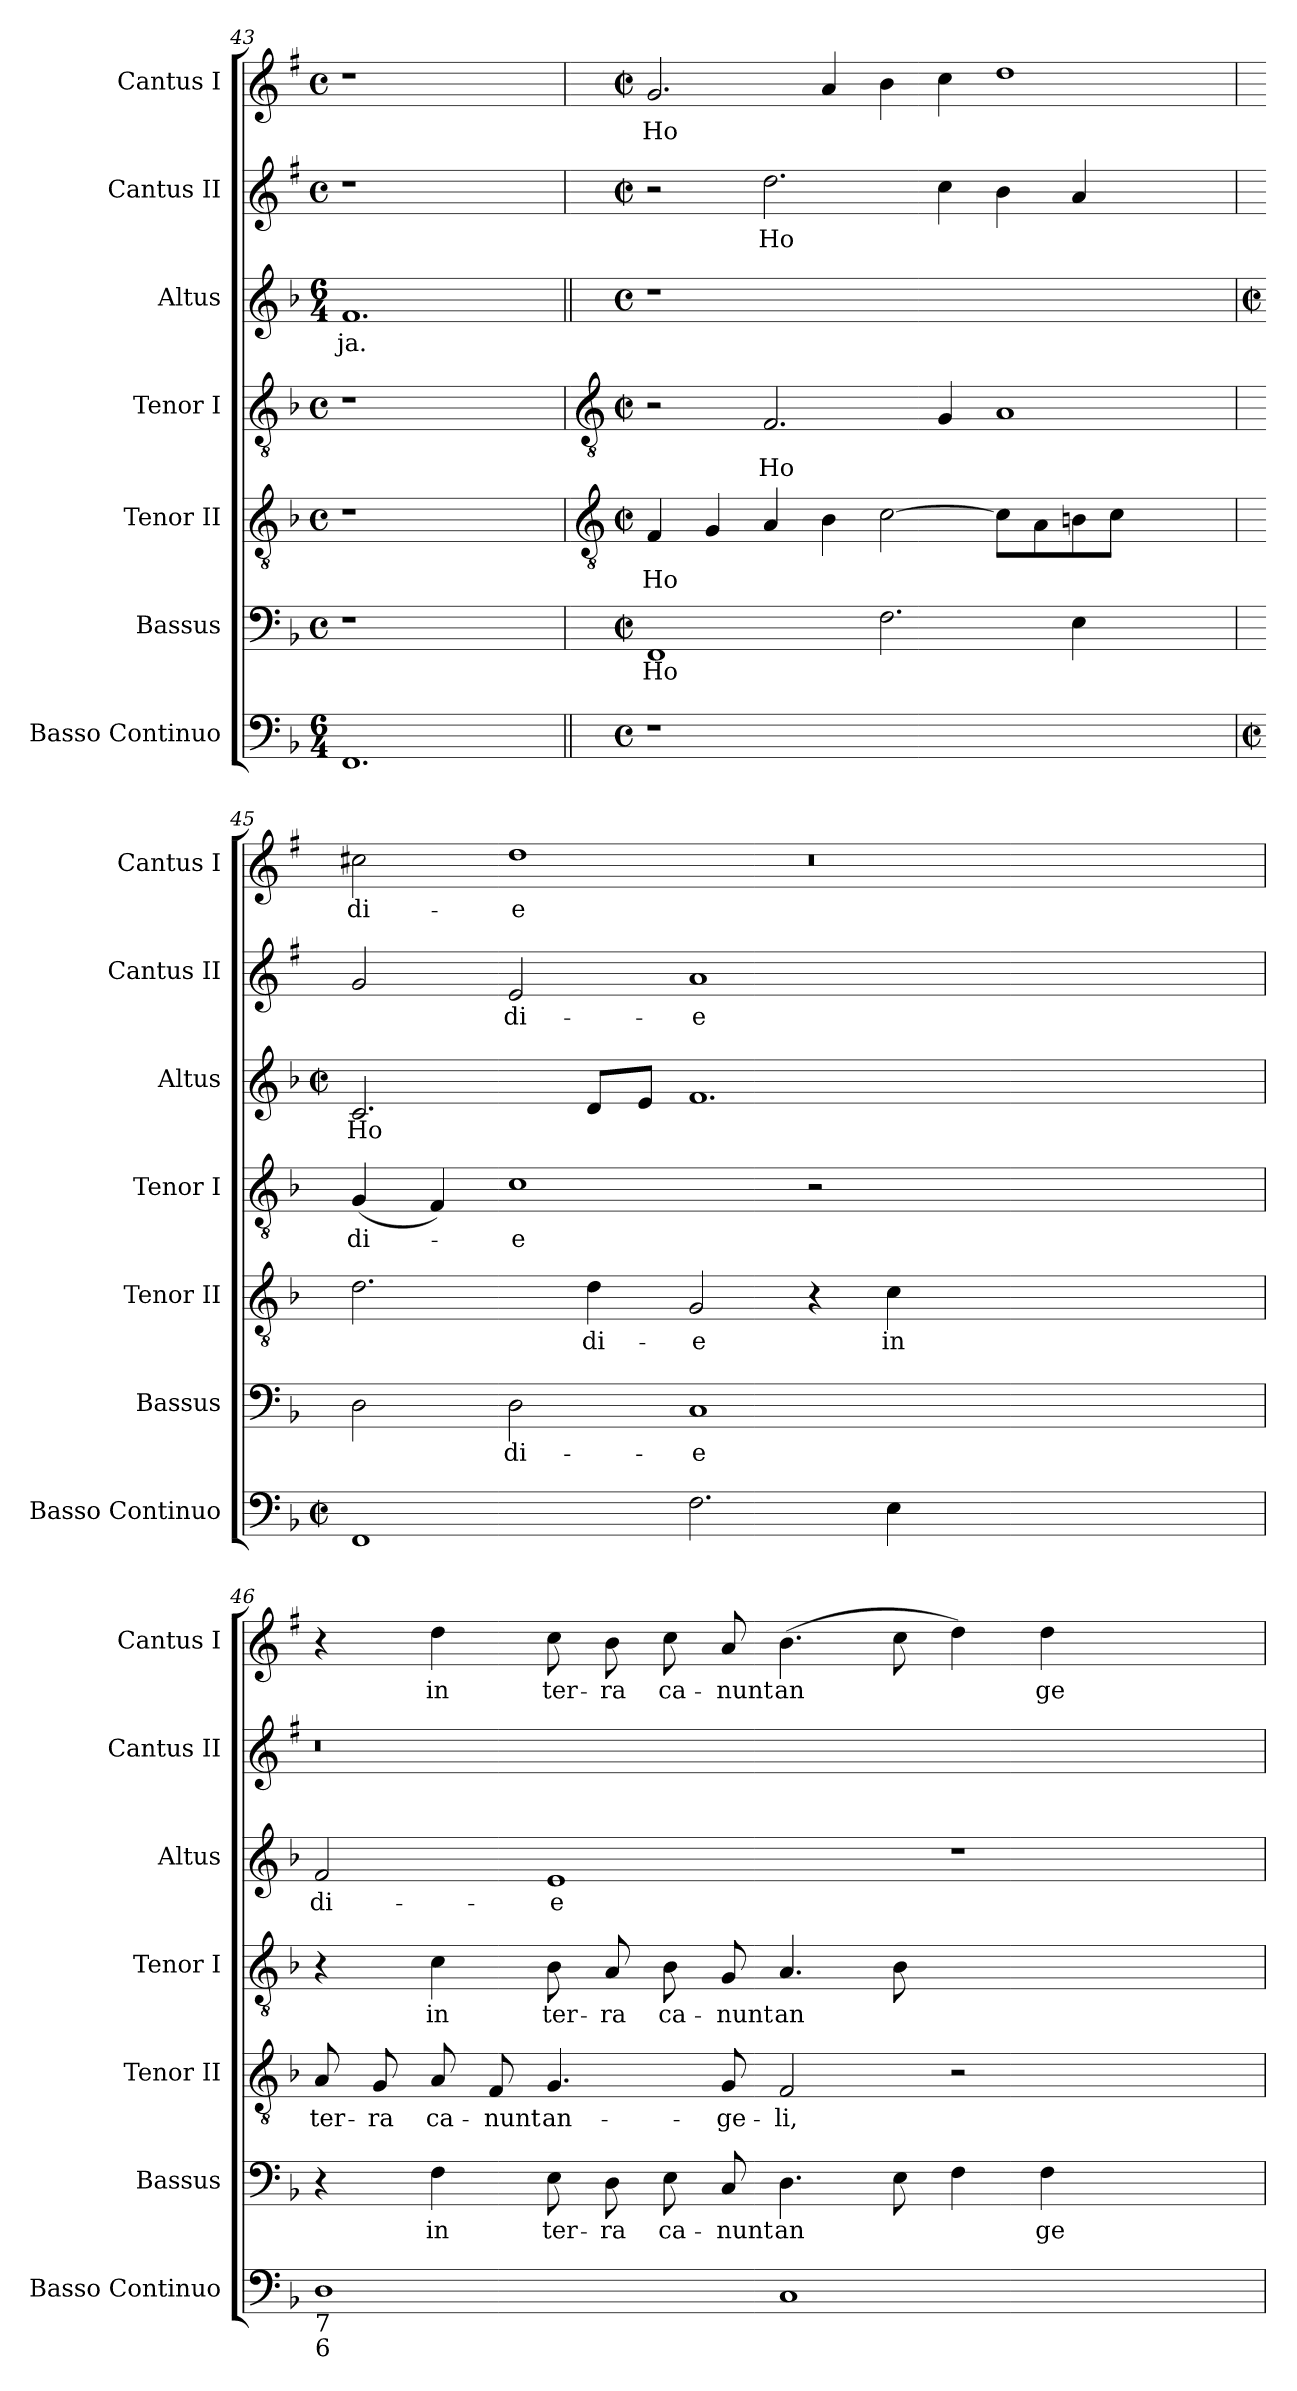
**kern	**kern	**text	**kern	**text	**kern	**text	**kern	**text	**kern	**text	**kern	**text
*part7	*part6	*part6	*part5	*part5	*part4	*part4	*part3	*part3	*part2	*part2	*part1	*part1
*staff7	*staff6	*staff6	*staff5	*staff5	*staff4	*staff4	*staff3	*staff3	*staff2	*staff2	*staff1	*staff1
*I"Basso Continuo	*I"Bassus	*	*I"Tenor II	*	*I"Tenor I	*	*I"Altus	*	*I"Cantus II	*	*I"Cantus I	*
*I'Basso Continuo	*I'Bassus	*	*I'Tenor II	*	*I'Tenor I	*	*I'Altus	*	*I'Cantus II	*	*I'Cantus I	*
*clefF4	*clefF4	*	*clefGv2	*	*clefGv2	*	*clefG2	*	*clefG2	*	*clefG2	*
*	*	*	*	*	*	*	*	*	*ITrd1c2	*	*ITrd1c2	*
*k[b-]	*k[b-]	*	*k[b-]	*	*k[b-]	*	*k[b-]	*	*k[b-]	*	*k[b-]	*
*F:	*F:	*	*F:	*	*F:	*	*F:	*	*F:	*	*F:	*
*M6/4	*M4/4	*	*M4/4	*	*M4/4	*	*M6/4	*	*M4/4	*	*M4/4	*
*	*met(c)	*	*met(c)	*	*met(c)	*	*	*	*met(c)	*	*met(c)	*
=43	=43	=43	=43	=43	=43	=43	=43	=43	=43	=43	=43	=43
!	!	!	!	!	!	!	!	!LO:LY:b	!	!	!	!
1.FF	1r	.	1r	.	1r	.	1.f	-ja.	1r	.	1r	.
.	2ryy	.	2ryy	.	2ryy	.	.	.	2ryy	.	2ryy	.
!!LO:LB:g=z
=44||	=44	=44	=44	=44	=44	=44	=44||	=44	=44	=44	=44	=44
*	*	*	*clefGv2	*	*clefGv2	*	*	*	*	*	*	*
*M4/4	*M4/2	*	*M4/2	*	*M4/2	*	*M4/4	*	*M4/2	*	*M4/2	*
*met(c)	*met(c|)	*	*met(c|)	*	*met(c|)	*	*met(c)	*	*met(c|)	*	*met(c|)	*
!	!	!LO:LY:b	!	!LO:LY:b	!	!	!	!	!	!	!	!LO:LY:b
1r	1FF	Ho	4F	Ho	2r	.	1r	.	2r	.	2.f	Ho
.	.	.	4G	.	.	.	.	.	.	.	.	.
!	!	!	!	!	!	!LO:LY:b	!	!	!	!LO:LY:b	!	!
.	.	.	4A	.	2.F	Ho	.	.	2.cc	Ho	.	.
.	.	.	4B-	.	.	.	.	.	.	.	4g	.
1.ryy	2.F	.	[2c	.	.	.	1.ryy	.	.	.	4a	.
.	.	.	.	.	4G	.	.	.	4b-	.	4b-	.
.	.	.	8cL]	.	1A	.	.	.	4a	.	1cc	.
.	.	.	8A	.	.	.	.	.	.	.	.	.
.	4E	.	8Bn	.	.	.	.	.	4g	.	.	.
.	.	.	8cJ	.	.	.	.	.	.	.	.	.
.	2ryy	.	2ryy	.	.	.	.	.	2ryy	.	.	.
!!LO:LB:g=z
=45	=45	=45	=45	=45	=45	=45	=45	=45	=45	=45	=45	=45
*M4/2	*	*	*	*	*	*	*M4/2	*	*	*	*	*
*met(c|)	*	*	*	*	*	*	*met(c|)	*	*	*	*	*
!	!	!	!	!	!	!LO:LY:b	!	!LO:LY:b	!	!	!	!LO:LY:b
1FF	2D	.	2.d	.	(<4G	di-	2.c	Ho	2f	.	2bn	di-
.	.	.	.	.	4F)	.	.	.	.	.	.	.
!	!	!LO:LY:b	!	!	!	!LO:LY:b	!	!	!	!LO:LY:b	!	!LO:LY:b
.	2D	di-	.	.	1c	e	.	.	2d	di-	1cc	-e
!	!	!	!	!LO:LY:b	!	!	!	!	!	!	!	!
.	.	.	4d	di-	.	.	8dL	.	.	.	.	.
.	.	.	.	.	.	.	8eJ	.	.	.	.	.
!	!	!LO:LY:b	!	!LO:LY:b	!	!	!	!	!	!LO:LY:b	!	!
2.F	1C	-e	2G	-e	.	.	1.f	.	1g	-e	.	.
.	.	.	4r	.	2r	.	.	.	.	.	0r	.
!	!	!	!	!LO:LY:b	!	!	!	!	!	!	!	!
4E	.	.	4c	in	.	.	.	.	.	.	.	.
1.ryy	1.ryy	.	1.ryy	.	1.ryy	.	.	.	1.ryy	.	.	.
.	.	.	.	.	.	.	1ryy	.	.	.	.	.
!!LO:LB:g=z
=46	=46	=46	=46	=46	=46	=46	=46	=46	=46	=46	=46	=46
!LO:TX:b:t=7	!	!	!	!	!	!	!	!	!	!	!	!
!LO:TX:b:t=6	!	!	!	!	!	!	!	!	!	!	!	!
!	!	!	!	!LO:LY:b	!	!	!	!LO:LY:b	!	!	!	!
1D	4r	.	8A	ter-	4r	.	2f	di-	0r	.	4r	.
!	!	!	!	!LO:LY:b	!	!	!	!	!	!	!	!
.	.	.	8G	-ra	.	.	.	.	.	.	.	.
!	!	!LO:LY:b	!	!LO:LY:b	!	!LO:LY:b	!	!	!	!	!	!LO:LY:b
.	4F	in	8A	ca-	4c	in	.	.	.	.	4cc	in
!	!	!	!	!LO:LY:b	!	!	!	!	!	!	!	!
.	.	.	8F	-nunt	.	.	.	.	.	.	.	.
!	!	!LO:LY:b	!	!LO:LY:b	!	!LO:LY:b	!	!LO:LY:b	!	!	!	!LO:LY:b
.	8E	ter-	4.G	an-	8B-	ter-	1e	-e	.	.	8b-	ter-
!	!	!LO:LY:b	!	!	!	!LO:LY:b	!	!	!	!	!	!LO:LY:b
.	8D	-ra	.	.	8A	-ra	.	.	.	.	8a	-ra
!	!	!LO:LY:b	!	!	!	!LO:LY:b	!	!	!	!	!	!LO:LY:b
.	8E	ca-	.	.	8B-	ca-	.	.	.	.	8b-	ca-
!	!	!LO:LY:b	!	!LO:LY:b	!	!LO:LY:b	!	!	!	!	!	!LO:LY:b
.	8C	-nunt	8G	-ge-	8G	-nunt	.	.	.	.	8g	-nunt
!	!	!LO:LY:b	!	!LO:LY:b	!	!LO:LY:b	!	!	!	!	!	!LO:LY:b
1C	4.D	an	2F	-li,	4.A	an	.	.	.	.	(>4.a	an
.	8E	.	.	.	8B-	.	.	.	.	.	8b-	.
.	4F	.	2r	.	1ryy	.	1r	.	.	.	4cc)	.
!	!	!LO:LY:b	!	!	!	!	!	!	!	!	!	!LO:LY:b
.	4F	ge-	.	.	.	.	.	.	.	.	4cc	ge-
2ryy	2ryy	.	2ryy	.	.	.	.	.	2ryy	.	2ryy	.
=	=	=	=	=	=	=	=	=	=	=	=	=
*-	*-	*-	*-	*-	*-	*-	*-	*-	*-	*-	*-	*-
